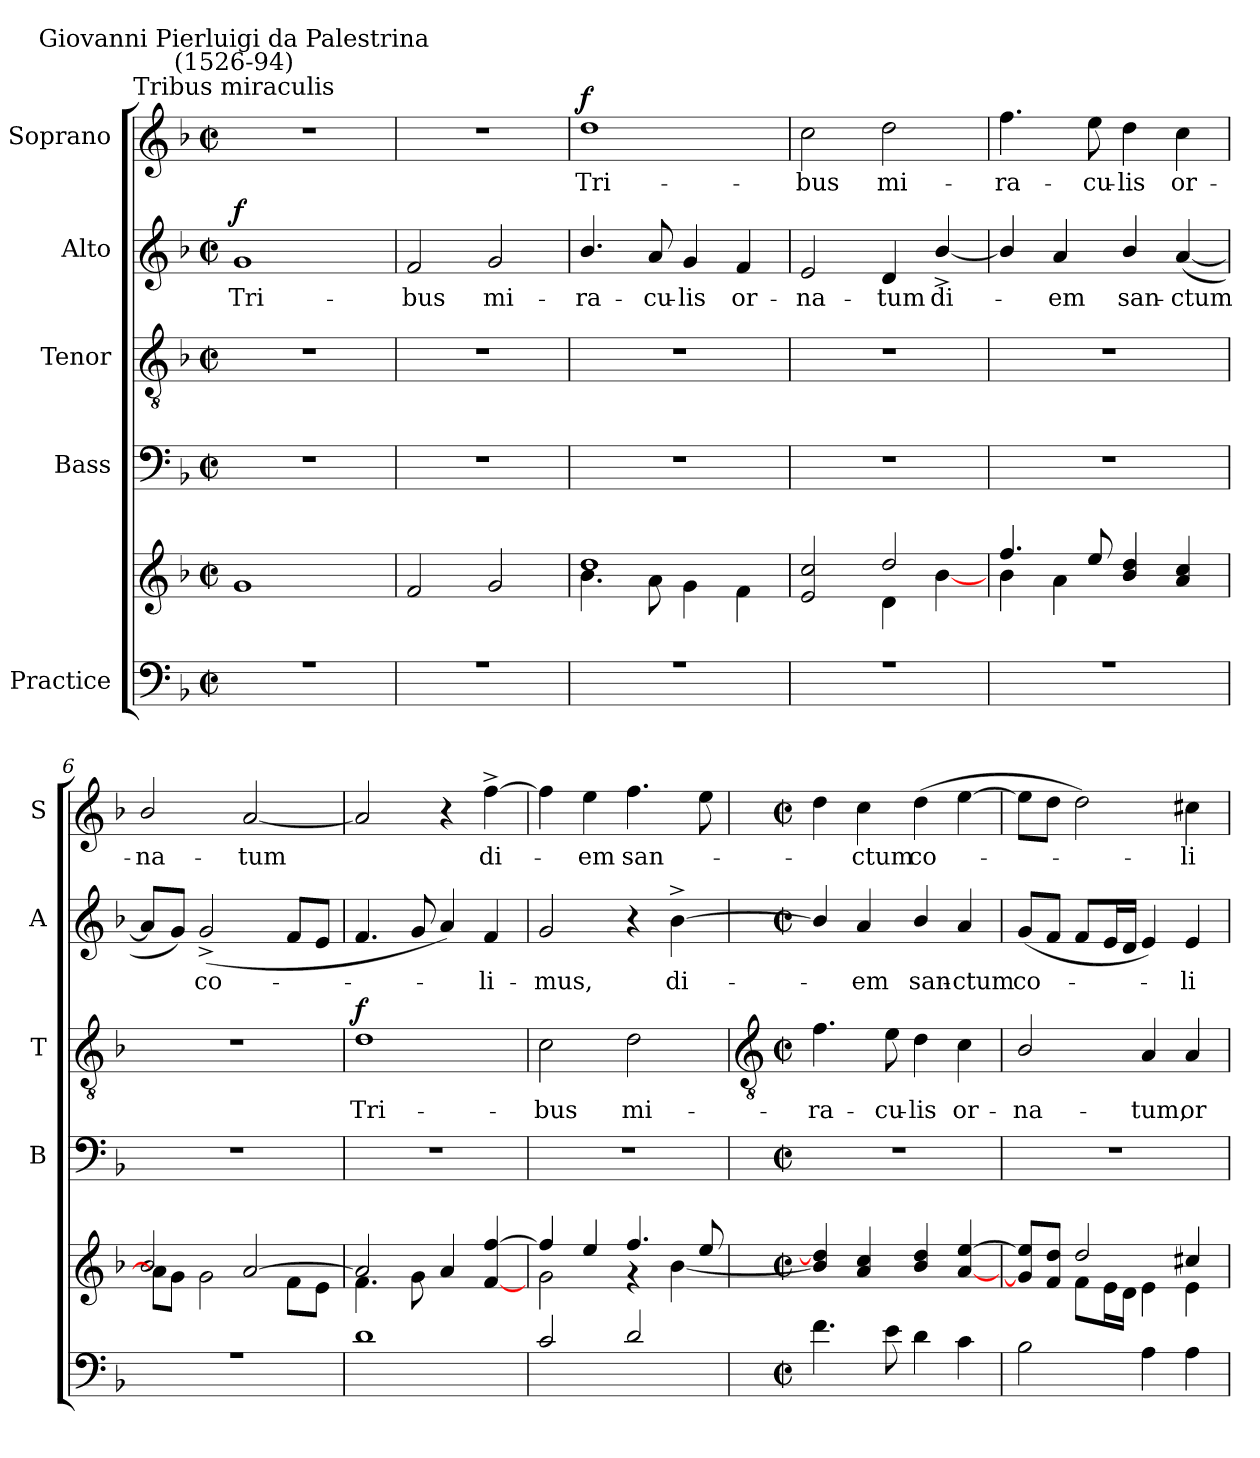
**kern	**kern	**kern	**kern	**text	**dynam	**kern	**text	**dynam	**kern	**text	**dynam
*part5	*part5	*part4	*part3	*part3	*part3	*part2	*part2	*part2	*part1	*part1	*part1
*staff6	*staff5	*staff4	*staff3	*staff3	*staff3	*staff2	*staff2	*staff2	*staff1	*staff1	*staff1
*I"Practice	*	*I"Bass	*I"Tenor	*	*	*I"Alto	*	*	*I"Soprano	*	*
*	*	*I'B	*I'T	*	*	*I'A	*	*	*I'S	*	*
*clefF4	*clefG2	*clefF4	*clefGv2	*	*	*clefG2	*	*	*clefG2	*	*
*k[b-]	*k[b-]	*k[b-]	*k[b-]	*	*	*k[b-]	*	*	*k[b-]	*	*
*F:	*F:	*F:	*F:	*	*	*F:	*	*	*F:	*	*
*M2/2	*M2/2	*M2/2	*M2/2	*	*	*M2/2	*	*	*M2/2	*	*
*met(c|)	*met(c|)	*met(c|)	*met(c|)	*	*	*met(c|)	*	*	*met(c|)	*	*
=1	=1	=1	=1	=1	=1	=1	=1	=1	=1	=1	=1
*^	*^	*	*	*	*	*	*	*	*	*	*
!	!	!	!	!	!	!	!	!	!	!	!LO:TX:a:cj:t=Tribus miraculis	!	!
!	!	!	!	!	!	!	!	!	!	!	!LO:TX:a:cj:t=Giovanni Pierluigi da Palestrina\n(1526-94)	!	!
!	!	!	!	!	!	!	!	!	!LO:LY:b	!LO:DY:b	!	!	!
1r	1ryy	1g/	2ryy	1r	1r	.	.	1g	Tri-	f	1r	.	.
.	.	.	2ryy	.	.	.	.	.	.	.	.	.	.
=2	=2	=2	=2	=2	=2	=2	=2	=2	=2	=2	=2	=2	=2
!	!	!	!	!	!	!	!	!	!LO:LY:b	!	!	!	!
1r	1ryy	2f/	2ryy	1r	1r	.	.	2f	-bus	.	1r	.	.
!	!	!	!	!	!	!	!	!	!LO:LY:b	!	!	!	!
.	.	2g/	2ryy	.	.	.	.	2g	mi-	.	.	.	.
=3	=3	=3	=3	=3	=3	=3	=3	=3	=3	=3	=3	=3	=3
!	!	!	!	!	!	!	!	!	!LO:LY:b	!	!	!LO:LY:b	!LO:DY:b
1r	1ryy	1dd/	4.b-\	1r	1r	.	.	4.b-/	-ra-	.	1dd	Tri-	f
!	!	!	!	!	!	!	!	!	!LO:LY:b	!	!	!	!
.	.	.	8a\	.	.	.	.	8a	-cu-	.	.	.	.
!	!	!	!	!	!	!	!	!	!LO:LY:b	!	!	!	!
.	.	.	4g\	.	.	.	.	4g	-lis	.	.	.	.
!	!	!	!	!	!	!	!	!	!LO:LY:b	!	!	!	!
.	.	.	4f\	.	.	.	.	4f	or-	.	.	.	.
=4	=4	=4	=4	=4	=4	=4	=4	=4	=4	=4	=4	=4	=4
!	!	!	!	!	!	!	!	!	!LO:LY:b	!	!	!LO:LY:b	!
1r	1ryy	2e/ 2cc/	2ryy	1r	1r	.	.	2e	-na-	.	2cc	-bus	.
!	!	!	!	!	!	!	!	!	!LO:LY:b	!	!	!LO:LY:b	!
.	.	2dd/	4d\	.	.	.	.	4d	-tum	.	2dd	mi-	.
!	!	!	!	!	!	!	!	!	!LO:LY:b	!	!	!	!
.	.	.	[4b-\	.	.	.	.	[4b-^/	di-	.	.	.	.
=5	=5	=5	=5	=5	=5	=5	=5	=5	=5	=5	=5	=5	=5
!	!	!	!	!	!	!	!	!	!	!	!	!LO:LY:b	!
1r	1ryy	4.ff/	4b-\	1r	1r	.	.	4b-/]	.	.	4.ff	-ra-	.
!	!	!	!	!	!	!	!	!	!LO:LY:b	!	!	!	!
.	.	.	4a\	.	.	.	.	4a	em	.	.	.	.
!	!	!	!	!	!	!	!	!	!	!	!	!LO:LY:b	!
.	.	8ee/	.	.	.	.	.	.	.	.	8ee	-cu-	.
!	!	!	!	!	!	!	!	!	!LO:LY:b	!	!	!LO:LY:b	!
.	.	4b-/ 4dd/	2ryy	.	.	.	.	4b-/	san-	.	4dd	-lis	.
!	!	!	!	!	!	!	!	!	!LO:LY:b	!	!	!LO:LY:b	!
.	.	4a/ 4cc/	.	.	.	.	.	(<[4a	-ctum	.	4cc	or-	.
=6	=6	=6	=6	=6	=6	=6	=6	=6	=6	=6	=6	=6	=6
!	!	!	!	!	!	!	!	!	!	!	!	!LO:LY:b	!
1r	1ryy	2b-/	8a\L]	1r	1r	.	.	8aL]	.	.	2b-/	-na-	.
.	.	.	8g\J	.	.	.	.	8gJ)	.	.	.	.	.
!	!	!	!	!	!	!	!	!	!LO:LY:b	!	!	!	!
.	.	.	2g\	.	.	.	.	(<2g^	co-	.	.	.	.
!	!	!	!	!	!	!	!	!	!	!	!	!LO:LY:b	!
.	.	[2a/	.	.	.	.	.	.	.	.	[2a	-tum	.
.	.	.	8f\L	.	.	.	.	8fL	.	.	.	.	.
.	.	.	8e\J	.	.	.	.	8eJ	.	.	.	.	.
=7	=7	=7	=7	=7	=7	=7	=7	=7	=7	=7	=7	=7	=7
!	!	!	!	!	!	!LO:LY:b	!LO:DY:b	!	!	!	!	!	!
1d	1ryy	2a/]	4.f\	1r	1d	Tri-	f	4.f	.	.	2a]	.	.
.	.	.	8g\	.	.	.	.	8g	.	.	.	.	.
.	.	4a/	2ryy	.	.	.	.	4a)	.	.	4r	.	.
!	!	!	!	!	!	!	!	!	!LO:LY:b	!	!	!LO:LY:b	!
.	.	[4f/ [4ff/	.	.	.	.	.	4f	li-	.	[4ff^	di-	.
=8	=8	=8	=8	=8	=8	=8	=8	=8	=8	=8	=8	=8	=8
!	!	!	!	!	!	!LO:LY:b	!	!	!LO:LY:b	!	!	!	!
2c	1ryy	4ff/]	2g\	1r	2c	-bus	.	2g	-mus,	.	4ff]	.	.
!	!	!	!	!	!	!	!	!	!	!	!	!LO:LY:b	!
.	.	4ee/	.	.	.	.	.	.	.	.	4ee	em	.
!	!	!	!	!	!	!LO:LY:b	!	!	!	!	!	!LO:LY:b	!
2d	.	4.ff/	4r	.	2d	mi-	.	4r	.	.	4.ff	san-	.
!	!	!	!	!	!	!	!	!	!LO:LY:b	!	!	!	!
.	.	.	[4b-\	.	.	.	.	[4b-^	di-	.	.	.	.
.	.	8ee/	.	.	.	.	.	.	.	.	8ee	.	.
!!LO:LB:g=z
=9	=9	=9	=9	=9	=9	=9	=9	=9	=9	=9	=9	=9	=9
*	*	*	*	*	*clefGv2	*	*	*	*	*	*	*	*
*M2/2	*	*M2/2	*	*M2/2	*M2/2	*	*	*M2/2	*	*	*M2/2	*	*
*met(c|)	*	*met(c|)	*	*met(c|)	*met(c|)	*	*	*met(c|)	*	*	*met(c|)	*	*
!	!	!	!	!	!	!LO:LY:b	!	!	!	!	!	!	!
4.f	2ryy	4b-/] 4dd/]	2ryy	1r	4.f	-ra-	.	4b-/]	.	.	4dd	.	.
!	!	!	!	!	!	!	!	!	!LO:LY:b	!	!	!LO:LY:b	!
.	.	4a/ 4cc/	.	.	.	.	.	4a	em	.	4cc	ctum	.
!	!	!	!	!	!	!LO:LY:b	!	!	!	!	!	!	!
8e	.	.	.	.	8e	-cu-	.	.	.	.	.	.	.
!	!	!	!	!	!	!LO:LY:b	!	!	!LO:LY:b	!	!	!LO:LY:b	!
4d	2ryy	4b-/ 4dd/	2ryy	.	4d	-lis	.	4b-/	san-	.	(>4dd	co-	.
!	!	!	!	!	!	!LO:LY:b	!	!	!LO:LY:b	!	!	!	!
4c	.	[4a/ [4ee/	.	.	4c	or-	.	4a	-ctum	.	[4ee	.	.
=10	=10	=10	=10	=10	=10	=10	=10	=10	=10	=10	=10	=10	=10
!	!	!	!	!	!	!LO:LY:b	!	!	!LO:LY:b	!	!	!	!
2B-	2ryy	8g/] 8ee/]L	4ryy	1r	2B-/	-na-	.	(<8gL	co-	.	8eeL]	.	.
.	.	8f/ 8dd/J	.	.	.	.	.	8fJ	.	.	8ddJ	.	.
.	.	2dd/	8f\L	.	.	.	.	8fL	.	.	2dd)	.	.
.	.	.	16e\L	.	.	.	.	16eL	.	.	.	.	.
.	.	.	16d\JJ	.	.	.	.	16dJJ	.	.	.	.	.
!	!	!	!	!	!	!LO:LY:b	!	!	!	!	!	!	!
4A	2ryy	.	4e\	.	4A	-tum,	.	4e)	.	.	.	.	.
!	!	!	!	!	!	!LO:LY:b	!	!	!LO:LY:b	!	!	!LO:LY:b	!
4A	.	4cc#X/	4e\	.	4A	or-	.	4e	li-	.	4cc#X	li-	.
*v	*v	*	*	*	*	*	*	*	*	*	*	*	*
*	*v	*v	*	*	*	*	*	*	*	*	*	*
=	=	=	=	=	=	=	=	=	=	=	=
*-	*-	*-	*-	*-	*-	*-	*-	*-	*-	*-	*-
